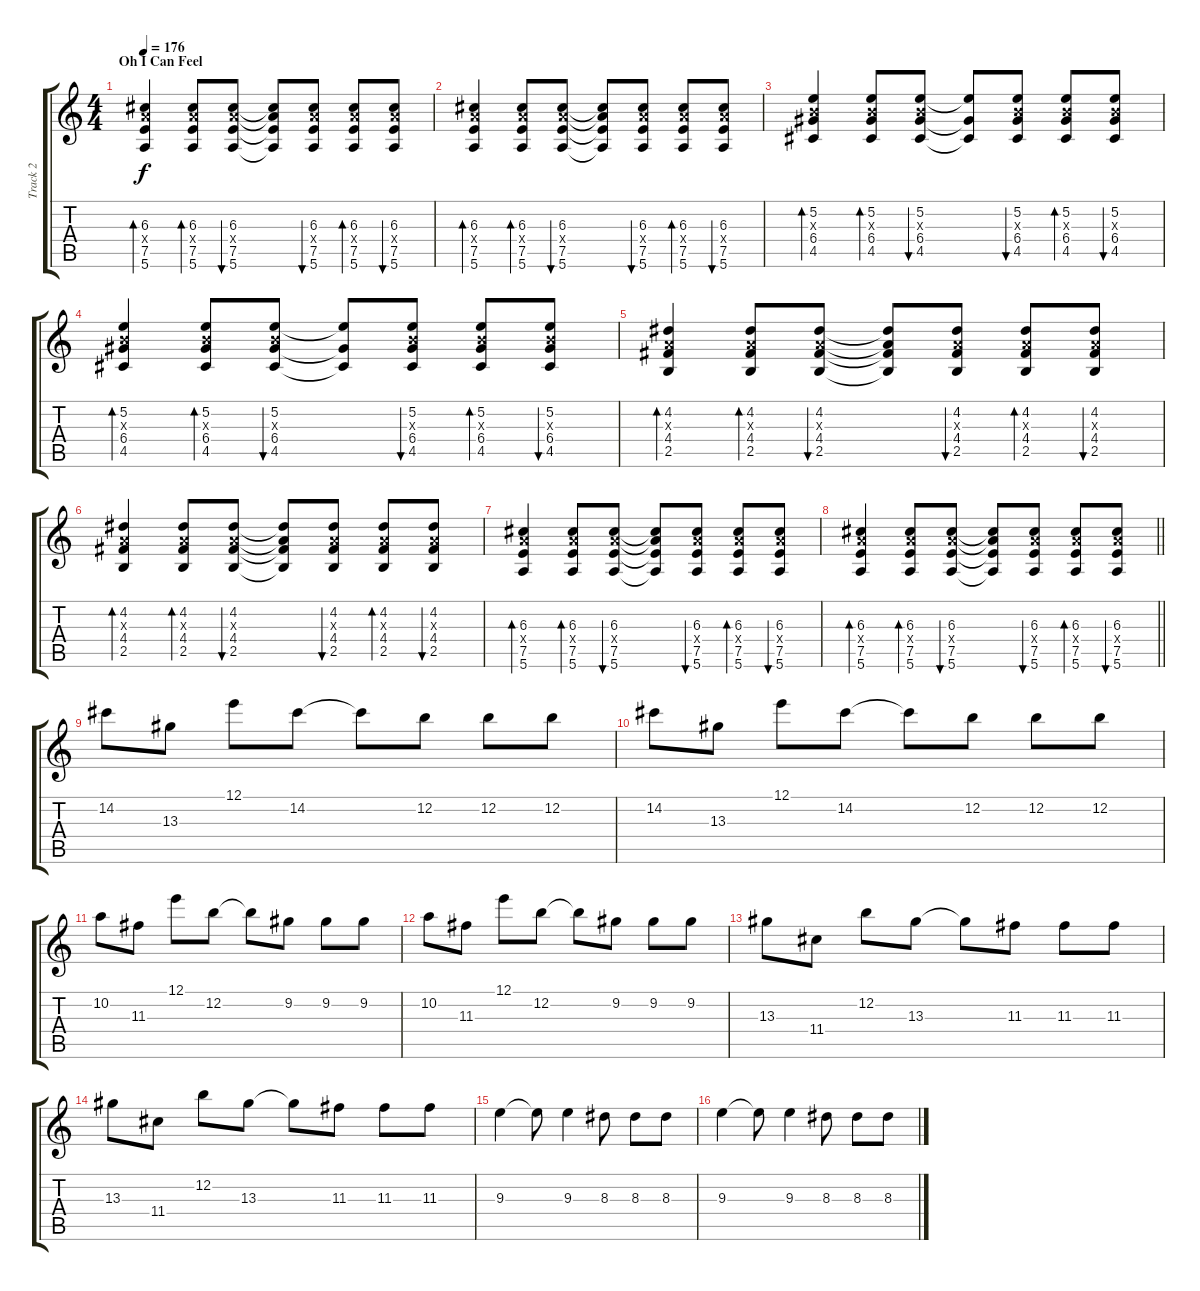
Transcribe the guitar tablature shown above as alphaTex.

\track ("Track 2" "Track 2") {instrument overdrivenguitar}
\staff {score tabs}
\tuning (E4 B3 G3 D3 A2 E2) {hide}
\ts (4 4)
\section ("" "Oh I Can Feel")
\tempo 176
\clef g2
\ks c
(6.3 7.4{x} 7.5 5.6).4{bd 60 dy f} (6.3 7.4{x} 7.5 5.6).8{bd 60} (6.3 7.4{x} 7.5 5.6).8{bu 60} (6.3{t} 7.4{t} 7.5{t} 5.6{t}).8 (6.3 7.4{x} 7.5 5.6).8{bu 60} (6.3 7.4{x} 7.5 5.6).8{bd 60} (6.3 7.4{x} 7.5 5.6).8{bu 60} |
(6.3 7.4{x} 7.5 5.6).4{bd 60} (6.3 7.4{x} 7.5 5.6).8{bd 60} (6.3 7.4{x} 7.5 5.6).8{bu 60} (6.3{t} 7.4{t} 7.5{t} 5.6{t}).8 (6.3 7.4{x} 7.5 5.6).8{bu 60} (6.3 7.4{x} 7.5 5.6).8{bd 60} (6.3 7.4{x} 7.5 5.6).8{bu 60} |
(5.2 4.3{x} 6.4 4.5).4{bd 60} (5.2 4.3{x} 6.4 4.5).8{bd 60} (5.2 4.3{x} 6.4 4.5).8{bu 60} (5.2{t} 6.4{t} 4.5{t}).8 (5.2 4.3{x} 6.4 4.5).8{bu 60} (5.2 4.3{x} 6.4 4.5).8{bd 60} (5.2 4.3{x} 6.4 4.5).8{bu 60} |
(5.2 4.3{x} 6.4 4.5).4{bd 60} (5.2 4.3{x} 6.4 4.5).8{bd 60} (5.2 4.3{x} 6.4 4.5).8{bu 60} (5.2{t} 6.4{t} 4.5{t}).8 (5.2 4.3{x} 6.4 4.5).8{bu 60} (5.2 4.3{x} 6.4 4.5).8{bd 60} (5.2 4.3{x} 6.4 4.5).8{bu 60} |
(4.2 2.3{x} 4.4 2.5).4{bd 60} (4.2 2.3{x} 4.4 2.5).8{bd 60} (4.2 2.3{x} 4.4 2.5).8{bu 60} (4.2{t} 2.3{t} 4.4{t} 2.5{t}).8 (4.2 2.3{x} 4.4 2.5).8{bu 60} (4.2 2.3{x} 4.4 2.5).8{bd 60} (4.2 2.3{x} 4.4 2.5).8{bu 60} |
(4.2 2.3{x} 4.4 2.5).4{bd 60} (4.2 2.3{x} 4.4 2.5).8{bd 60} (4.2 2.3{x} 4.4 2.5).8{bu 60} (4.2{t} 2.3{t} 4.4{t} 2.5{t}).8 (4.2 2.3{x} 4.4 2.5).8{bu 60} (4.2 2.3{x} 4.4 2.5).8{bd 60} (4.2 2.3{x} 4.4 2.5).8{bu 60} |
(6.3 7.4{x} 7.5 5.6).4{bd 60} (6.3 7.4{x} 7.5 5.6).8{bd 60} (6.3 7.4{x} 7.5 5.6).8{bu 60} (6.3{t} 7.4{t} 7.5{t} 5.6{t}).8 (6.3 7.4{x} 7.5 5.6).8{bu 60} (6.3 7.4{x} 7.5 5.6).8{bd 60} (6.3 7.4{x} 7.5 5.6).8{bu 60} |
\barLineRight lightlight
(6.3 7.4{x} 7.5 5.6).4{bd 60} (6.3 7.4{x} 7.5 5.6).8{bd 60} (6.3 7.4{x} 7.5 5.6).8{bu 60} (6.3{t} 7.4{t} 7.5{t} 5.6{t}).8 (6.3 7.4{x} 7.5 5.6).8{bu 60} (6.3 7.4{x} 7.5 5.6).8{bd 60} (6.3 7.4{x} 7.5 5.6).8{bu 60} |
14.2.8{instrument overdrivenguitar} 13.3.8 12.1.8 14.2.8 14.2{t}.8 12.2.8 12.2.8 12.2.8 |
14.2.8 13.3.8 12.1.8 14.2.8 14.2{t}.8 12.2.8 12.2.8 12.2.8 |
10.2.8 11.3.8 12.1.8 12.2.8 12.2{t}.8 9.2.8 9.2.8 9.2.8 |
10.2.8 11.3.8 12.1.8 12.2.8 12.2{t}.8 9.2.8 9.2.8 9.2.8 |
13.3.8 11.4.8 12.2.8 13.3.8 13.3{t}.8 11.3.8 11.3.8 11.3.8 |
13.3.8 11.4.8 12.2.8 13.3.8 13.3{t}.8 11.3.8 11.3.8 11.3.8 |
9.3.4 9.3{t}.8 9.3.4 8.3.8 8.3.8 8.3.8 |
9.3.4 9.3{t}.8 9.3.4 8.3.8 8.3.8 8.3.8
